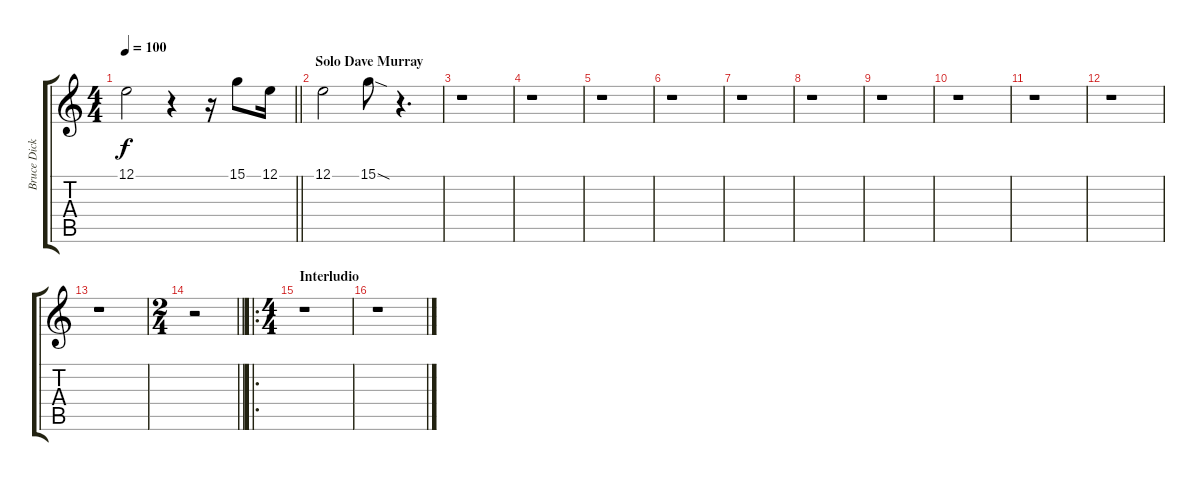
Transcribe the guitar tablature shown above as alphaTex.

\track ("Bruce Dickinson" "Bruce Dick") {instrument lead2sawtooth}
\staff {score tabs}
\tuning (E4 B3 G3 D3 A2 E2) {hide}
\ts (4 4)
\tempo 100
\clef g2
\barLineRight lightlight
\ks c
12.1.2{dy f} r.4 r.16 15.1.8 12.1.16 |
\section ("" "Solo Dave Murray")
12.1.2 15.1{sod}.8 r.4{d} |
r.1 |
r.1 |
r.1 |
r.1 |
r.1 |
r.1 |
r.1 |
r.1 |
r.1 |
r.1 |
r.1 |
\ts (2 4)
\barLineRight lightlight
r.2 |
\ro
\ts (4 4)
\section ("" "Interludio")
r.1 |
r.1
